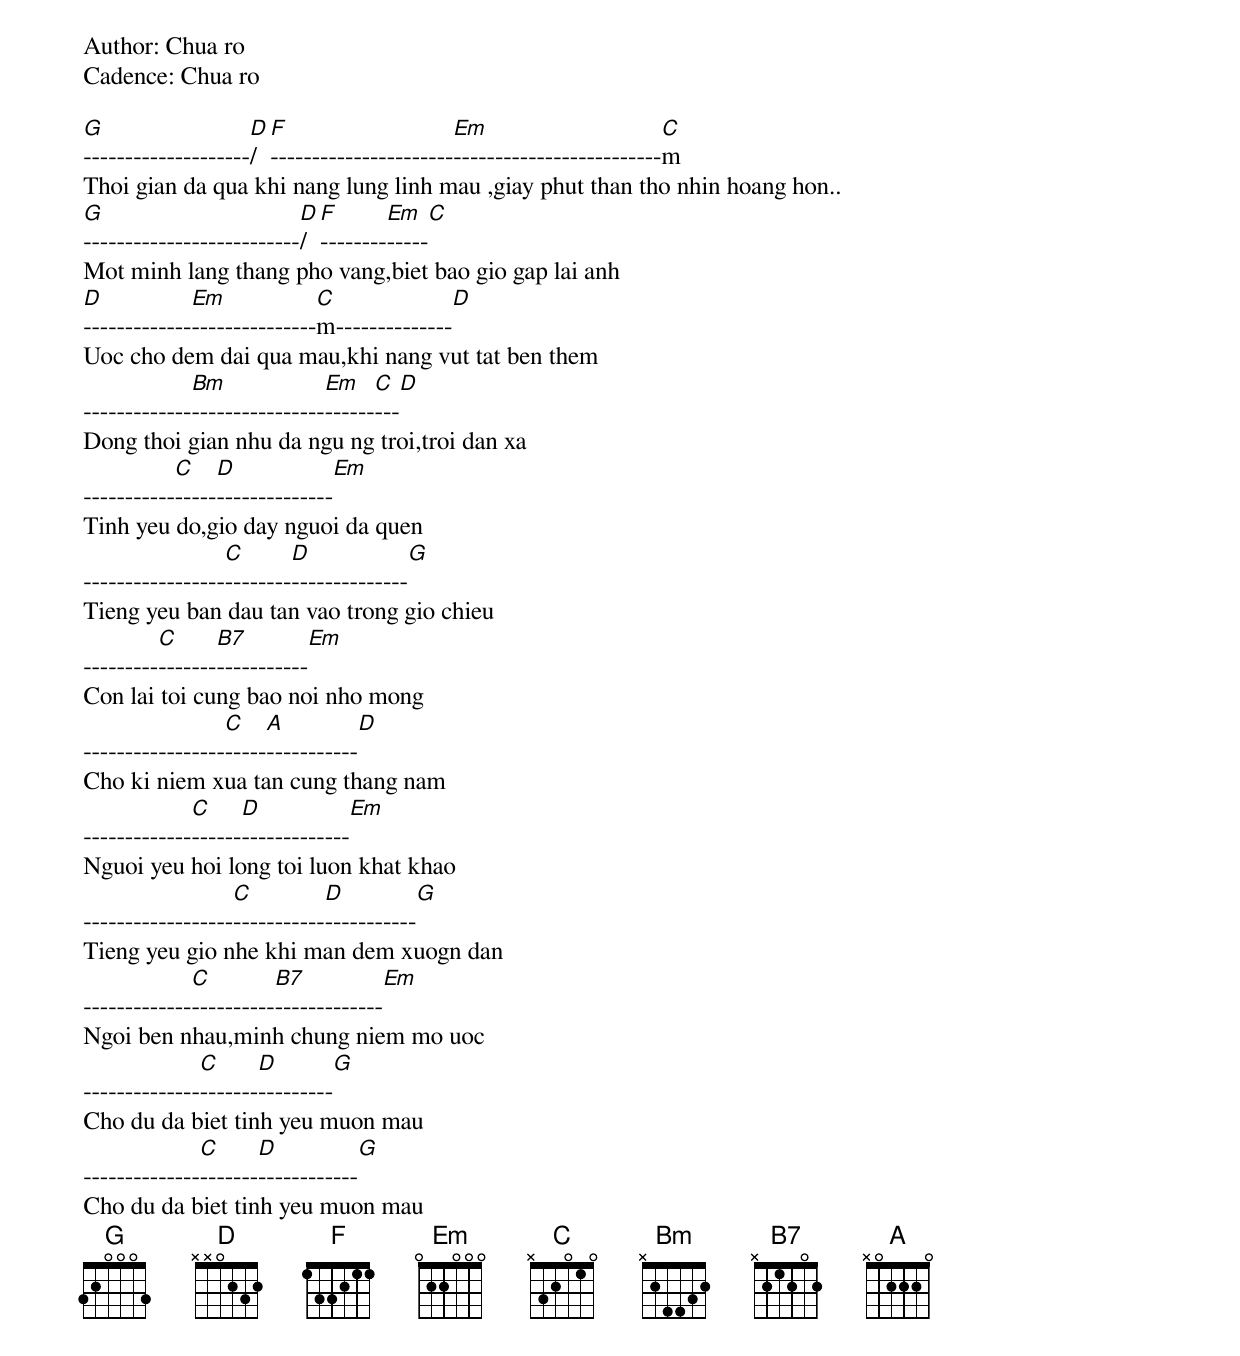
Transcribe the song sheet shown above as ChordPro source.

Author: Chua ro
Cadence: Chua ro

[G]--------------------[D]/[F]----------------------[Em]-------------------------[C]m
Thoi gian da qua khi nang lung linh mau ,giay phut than tho nhin hoang hon..
[G]--------------------------[D]/[F]--------[Em]-----[C]
Mot minh lang thang pho vang,biet bao gio gap lai anh
[D]-------------[Em]---------------[C]m--------------[D]
Uoc cho dem dai qua mau,khi nang vut tat ben them
-------------[Bm]----------------[Em]------[C]---[D]
Dong thoi gian nhu da ngu ng troi,troi dan xa
-----------[C]-----[D]--------------[Em]
Tinh yeu do,gio day nguoi da quen
-----------------[C]--------[D]--------------[G]
Tieng yeu ban dau tan vao trong gio chieu
---------[C]-------[B7]-----------[Em]
Con lai toi cung bao noi nho mong
-----------------[C]-----[A]-----------[D]
Cho ki niem xua tan cung thang nam
-------------[C]------[D]-------------[Em]
Nguoi yeu hoi long toi luon khat khao
------------------[C]-----------[D]-----------[G]
Tieng yeu gio nhe khi man dem xuogn dan
-------------[C]----------[B7]-------------[Em]
Ngoi ben nhau,minh chung niem mo uoc
--------------[C]-------[D]---------[G]
Cho du da biet tinh yeu muon mau
--------------[C]-------[D]------------[G]
Cho du da biet tinh yeu muon mau
